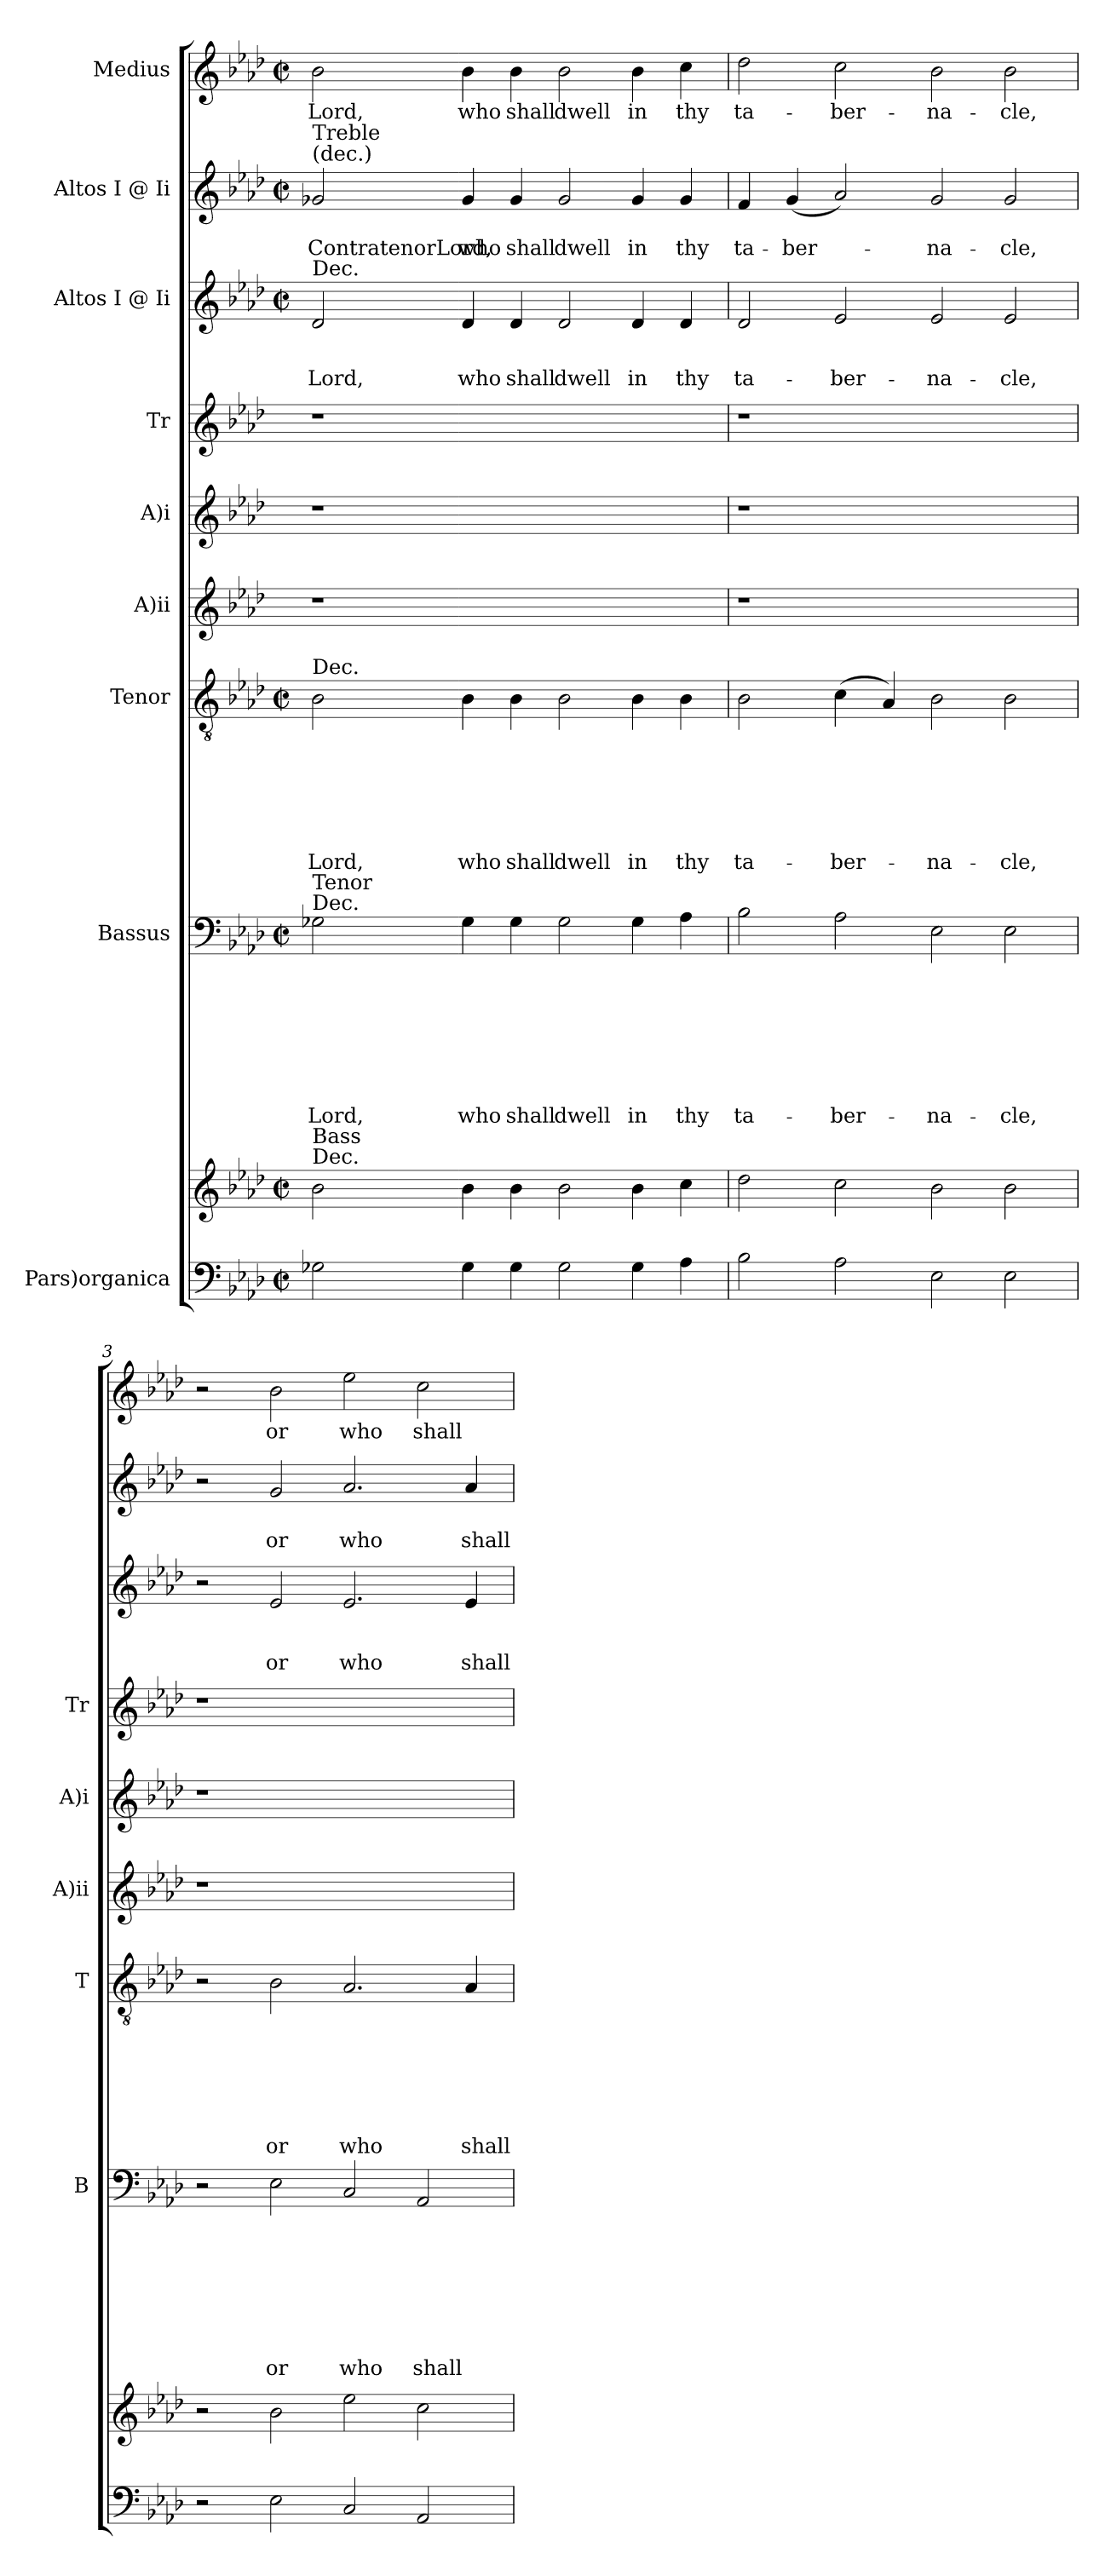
**kern	**kern	**kern	**text	**text	**text	**text	**text	**text	**text	**text	**kern	**text	**text	**text	**text	**text	**text	**text	**kern	**kern	**kern	**kern	**text	**text	**text	**kern	**text	**text	**kern	**text
*part9	*part9	*part8	*part8	*part8	*part8	*part8	*part8	*part8	*part8	*part8	*part7	*part7	*part7	*part7	*part7	*part7	*part7	*part7	*part6	*part5	*part4	*part3	*part3	*part3	*part3	*part2	*part2	*part2	*part1	*part1
*staff10	*staff9	*staff8	*staff8	*staff8	*staff8	*staff8	*staff8	*staff8	*staff8	*staff8	*staff7	*staff7	*staff7	*staff7	*staff7	*staff7	*staff7	*staff7	*staff6	*staff5	*staff4	*staff3	*staff3	*staff3	*staff3	*staff2	*staff2	*staff2	*staff1	*staff1
*I"Pars)organica	*	*I"Bassus	*	*	*	*	*	*	*	*	*I"Tenor	*	*	*	*	*	*	*	*I"A)ii	*I"A)i	*I"Tr	*I"Altos I @ Ii	*	*	*	*I"Altos I @ Ii	*	*	*I"Medius	*
*	*	*I'B	*	*	*	*	*	*	*	*	*I'T	*	*	*	*	*	*	*	*I'A)ii	*I'A)i	*I'Tr	*	*	*	*	*	*	*	*	*
*clefF4	*clefG2	*clefF4	*	*	*	*	*	*	*	*	*clefGv2	*	*	*	*	*	*	*	*clefG2	*clefG2	*clefG2	*clefG2	*	*	*	*clefG2	*	*	*clefG2	*
*k[b-e-a-d-]	*k[b-e-a-d-]	*k[b-e-a-d-]	*	*	*	*	*	*	*	*	*k[b-e-a-d-]	*	*	*	*	*	*	*	*k[b-e-a-d-]	*k[b-e-a-d-]	*k[b-e-a-d-]	*k[b-e-a-d-]	*	*	*	*k[b-e-a-d-]	*	*	*k[b-e-a-d-]	*
*A-:	*A-:	*A-:	*	*	*	*	*	*	*	*	*A-:	*	*	*	*	*	*	*	*A-:	*A-:	*A-:	*A-:	*	*	*	*A-:	*	*	*A-:	*
*M2/2	*M2/2	*M2/2	*	*	*	*	*	*	*	*	*M2/2	*	*	*	*	*	*	*	*	*	*	*M2/2	*	*	*	*M2/2	*	*	*M2/2	*
*met(c|)	*met(c|)	*met(c|)	*	*	*	*	*	*	*	*	*met(c|)	*	*	*	*	*	*	*	*	*	*	*met(c|)	*	*	*	*met(c|)	*	*	*met(c|)	*
=1	=1	=1	=1	=1	=1	=1	=1	=1	=1	=1	=1	=1	=1	=1	=1	=1	=1	=1	=1	=1	=1	=1	=1	=1	=1	=1	=1	=1	=1	=1
!	!	!	!	!	!	!	!	!	!	!	!	!	!	!	!	!	!	!	!	!	!	!	!	!	!	!LO:TX:a:t=(dec.)	!	!	!	!
!	!	!	!	!	!	!	!	!	!	!	!	!	!	!	!	!	!	!	!	!	!	!	!	!	!	!LO:TX:a:t=Treble	!	!	!	!
!	!	!	!	!	!	!	!	!	!	!	!	!	!	!	!	!	!	!	!	!	!	!LO:TX:a:t=Dec.	!	!	!	!	!	!	!	!
!	!	!	!	!	!	!	!	!	!	!	!LO:TX:a:t=Dec.	!	!	!	!	!	!	!	!	!	!	!	!	!	!	!	!	!	!	!
!	!	!LO:TX:a:t=Dec.	!	!	!	!	!	!	!	!	!	!	!	!	!	!	!	!	!	!	!	!	!	!	!	!	!	!	!	!
!	!	!LO:TX:a:t=Tenor	!	!	!	!	!	!	!	!	!	!	!	!	!	!	!	!	!	!	!	!	!	!	!	!	!	!	!	!
!	!LO:TX:a:t=Dec.	!	!	!	!	!	!	!	!	!	!	!	!	!	!	!	!	!	!	!	!	!	!	!	!	!	!	!	!	!
!	!LO:TX:a:t=Bass	!	!	!	!	!	!	!	!	!	!	!	!	!	!	!	!	!	!	!	!	!	!	!	!	!	!	!	!	!
!	!	!	!	!	!	!	!	!	!	!LO:LY:b	!	!	!	!	!	!	!	!LO:LY:b	!	!	!	!	!	!	!LO:LY:b	!	!	!LO:LY:b:rj	!	!LO:LY:b
2G-X\	2b-\	2G-X\	.	.	.	.	.	.	.	Lord,	2B-\	.	.	.	.	.	.	Lord,	1r	1r	1r	2d-/	.	.	Lord,	2g-X/	.	ContratenorLord,	2b-\	Lord,
!	!	!	!	!	!	!	!	!	!	!LO:LY:b	!	!	!	!	!	!	!	!LO:LY:b	!	!	!	!	!	!	!LO:LY:b	!	!	!LO:LY:b	!	!LO:LY:b
4G-\	4b-\	4G-\	.	.	.	.	.	.	.	who	4B-\	.	.	.	.	.	.	who	.	.	.	4d-/	.	.	who	4g-/	.	who	4b-\	who
!	!	!	!	!	!	!	!	!	!	!LO:LY:b	!	!	!	!	!	!	!	!LO:LY:b	!	!	!	!	!	!	!LO:LY:b	!	!	!LO:LY:b	!	!LO:LY:b
4G-\	4b-\	4G-\	.	.	.	.	.	.	.	shall	4B-\	.	.	.	.	.	.	shall	.	.	.	4d-/	.	.	shall	4g-/	.	shall	4b-\	shall
!	!	!	!	!	!	!	!	!	!	!LO:LY:b	!	!	!	!	!	!	!	!LO:LY:b	!	!	!	!	!	!	!LO:LY:b	!	!	!LO:LY:b	!	!LO:LY:b
2G-\	2b-\	2G-\	.	.	.	.	.	.	.	dwell	2B-\	.	.	.	.	.	.	dwell	1ryy	1ryy	1ryy	2d-/	.	.	dwell	2g-/	.	dwell	2b-\	dwell
!	!	!	!	!	!	!	!	!	!	!LO:LY:b	!	!	!	!	!	!	!	!LO:LY:b	!	!	!	!	!	!	!LO:LY:b	!	!	!LO:LY:b	!	!LO:LY:b
4G-\	4b-\	4G-\	.	.	.	.	.	.	.	in	4B-\	.	.	.	.	.	.	in	.	.	.	4d-/	.	.	in	4g-/	.	in	4b-\	in
!	!	!	!	!	!	!	!	!	!	!LO:LY:b	!	!	!	!	!	!	!	!LO:LY:b	!	!	!	!	!	!	!LO:LY:b	!	!	!LO:LY:b	!	!LO:LY:b
4A-\	4cc\	4A-\	.	.	.	.	.	.	.	thy	4B-\	.	.	.	.	.	.	thy	.	.	.	4d-/	.	.	thy	4g-/	.	thy	4cc\	thy
=2	=2	=2	=2	=2	=2	=2	=2	=2	=2	=2	=2	=2	=2	=2	=2	=2	=2	=2	=2	=2	=2	=2	=2	=2	=2	=2	=2	=2	=2	=2
!	!	!	!	!	!	!	!	!	!	!LO:LY:b	!	!	!	!	!	!	!	!LO:LY:b	!	!	!	!	!	!	!LO:LY:b	!	!	!LO:LY:b	!	!LO:LY:b
2B-\	2dd-\	2B-\	.	.	.	.	.	.	.	ta-	2B-\	.	.	.	.	.	.	ta-	1r	1r	1r	2d-/	.	.	ta-	4f/	.	ta-	2dd-\	ta-
!	!	!	!	!	!	!	!	!	!	!	!	!	!	!	!	!	!	!	!	!	!	!	!	!	!	!	!	!LO:LY:b	!	!
.	.	.	.	.	.	.	.	.	.	.	.	.	.	.	.	.	.	.	.	.	.	.	.	.	.	(<4g/	.	-ber-	.	.
!	!	!	!	!	!	!	!	!	!	!LO:LY:b	!	!	!	!	!	!	!	!LO:LY:b	!	!	!	!	!	!	!LO:LY:b	!	!	!	!	!LO:LY:b
2A-\	2cc\	2A-\	.	.	.	.	.	.	.	-ber-	(>4c\	.	.	.	.	.	.	-ber-	.	.	.	2e-/	.	.	-ber-	2a-/)	.	.	2cc\	-ber-
.	.	.	.	.	.	.	.	.	.	.	4A-/)	.	.	.	.	.	.	.	.	.	.	.	.	.	.	.	.	.	.	.
!	!	!	!	!	!	!	!	!	!	!LO:LY:b	!	!	!	!	!	!	!	!LO:LY:b	!	!	!	!	!	!	!LO:LY:b	!	!	!LO:LY:b	!	!LO:LY:b
2E-\	2b-\	2E-\	.	.	.	.	.	.	.	-na-	2B-\	.	.	.	.	.	.	-na-	1ryy	1ryy	1ryy	2e-/	.	.	-na-	2g/	.	-na-	2b-\	-na-
!	!	!	!	!	!	!	!	!	!	!LO:LY:b	!	!	!	!	!	!	!	!LO:LY:b	!	!	!	!	!	!	!LO:LY:b	!	!	!LO:LY:b	!	!LO:LY:b
2E-\	2b-\	2E-\	.	.	.	.	.	.	.	-cle,	2B-\	.	.	.	.	.	.	-cle,	.	.	.	2e-/	.	.	-cle,	2g/	.	-cle,	2b-\	-cle,
=3	=3	=3	=3	=3	=3	=3	=3	=3	=3	=3	=3	=3	=3	=3	=3	=3	=3	=3	=3	=3	=3	=3	=3	=3	=3	=3	=3	=3	=3	=3
2r	2r	2r	.	.	.	.	.	.	.	.	2r	.	.	.	.	.	.	.	1r	1r	1r	2r	.	.	.	2r	.	.	2r	.
!	!	!	!	!	!	!	!	!	!	!LO:LY:b	!	!	!	!	!	!	!	!LO:LY:b	!	!	!	!	!	!	!LO:LY:b	!	!	!LO:LY:b	!	!LO:LY:b
2E-\	2b-\	2E-\	.	.	.	.	.	.	.	or	2B-\	.	.	.	.	.	.	or	.	.	.	2e-/	.	.	or	2g/	.	or	2b-\	or
!	!	!	!	!	!	!	!	!	!	!LO:LY:b	!	!	!	!	!	!	!	!LO:LY:b	!	!	!	!	!	!	!LO:LY:b	!	!	!LO:LY:b	!	!LO:LY:b
2C/	2ee-\	2C/	.	.	.	.	.	.	.	who	2.A-/	.	.	.	.	.	.	who	1ryy	1ryy	1ryy	2.e-/	.	.	who	2.a-/	.	who	2ee-\	who
!	!	!	!	!	!	!	!	!	!	!LO:LY:b	!	!	!	!	!	!	!	!	!	!	!	!	!	!	!	!	!	!	!	!LO:LY:b
2AA-/	2cc\	2AA-/	.	.	.	.	.	.	.	shall	.	.	.	.	.	.	.	.	.	.	.	.	.	.	.	.	.	.	2cc\	shall
!	!	!	!	!	!	!	!	!	!	!	!	!	!	!	!	!	!	!LO:LY:b	!	!	!	!	!	!	!LO:LY:b	!	!	!LO:LY:b	!	!
.	.	.	.	.	.	.	.	.	.	.	4A-/	.	.	.	.	.	.	shall	.	.	.	4e-/	.	.	shall	4a-/	.	shall	.	.
=	=	=	=	=	=	=	=	=	=	=	=	=	=	=	=	=	=	=	=	=	=	=	=	=	=	=	=	=	=	=
*-	*-	*-	*-	*-	*-	*-	*-	*-	*-	*-	*-	*-	*-	*-	*-	*-	*-	*-	*-	*-	*-	*-	*-	*-	*-	*-	*-	*-	*-	*-
